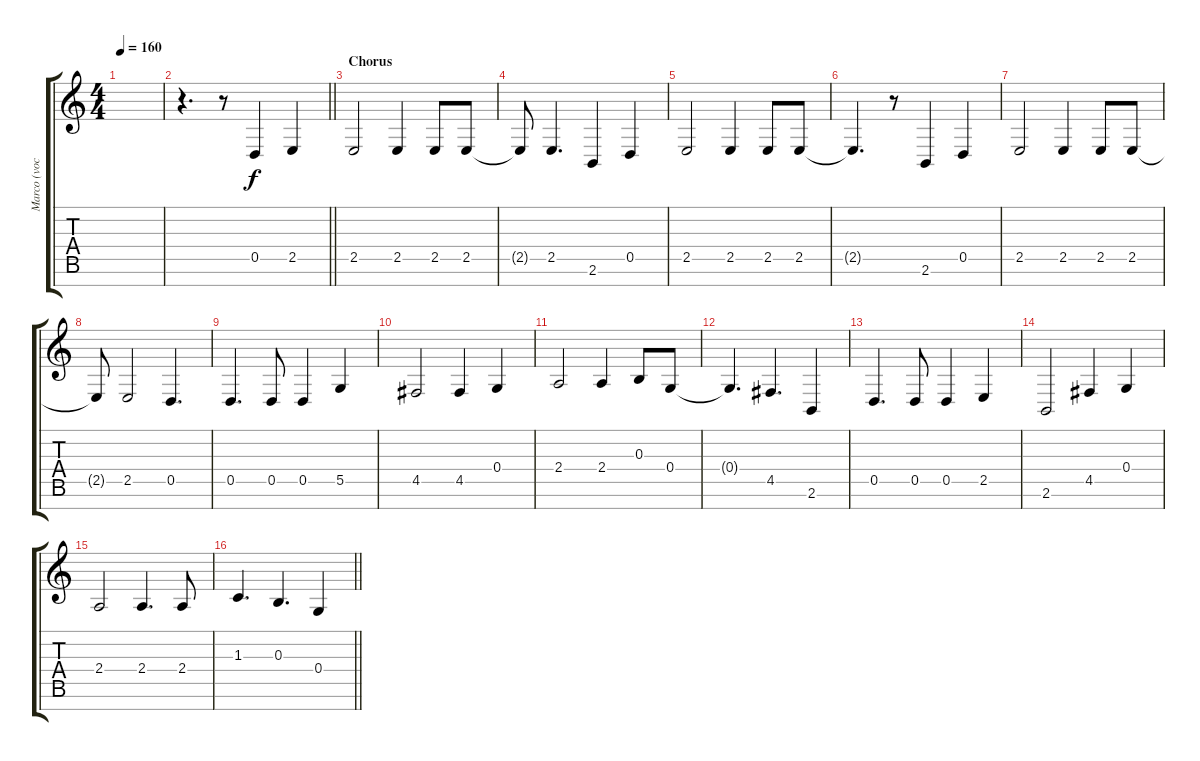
\track ("Marco (vocals)" "Marco (voc") {instrument synthvoice}
\staff {score tabs}
\tuning (B4 E4 B3 G3 D3 A2 C2) {hide}
\ts (4 4)
\tempo 160
\clef g2
\ks c
|
\barLineRight lightlight
r.4{d} r.8 0.5.4{dy f} 2.5.4 |
\section ("" "Chorus")
2.5.2 2.5.4 2.5.8 2.5.8 |
2.5{t}.8 2.5.4{d} 2.6.4 0.5.4 |
2.5.2 2.5.4 2.5.8 2.5.8 |
2.5{t}.4{d} r.8 2.6.4 0.5.4 |
2.5.2 2.5.4 2.5.8 2.5.8 |
2.5{t}.8 2.5.2 0.5.4{d} |
0.5.4{d} 0.5.8 0.5.4 5.5.4 |
4.5.2 4.5.4 0.4.4 |
2.4.2 2.4.4 0.3.8 0.4.8 |
0.4{t}.4{d} 4.5.4{d} 2.6.4 |
0.5.4{d} 0.5.8 0.5.4 2.5.4 |
2.6.2 4.5.4 0.4.4 |
2.4.2 2.4.4{d} 2.4.8 |
\barLineRight lightlight
1.3.4{d} 0.3.4{d} 0.4.4
